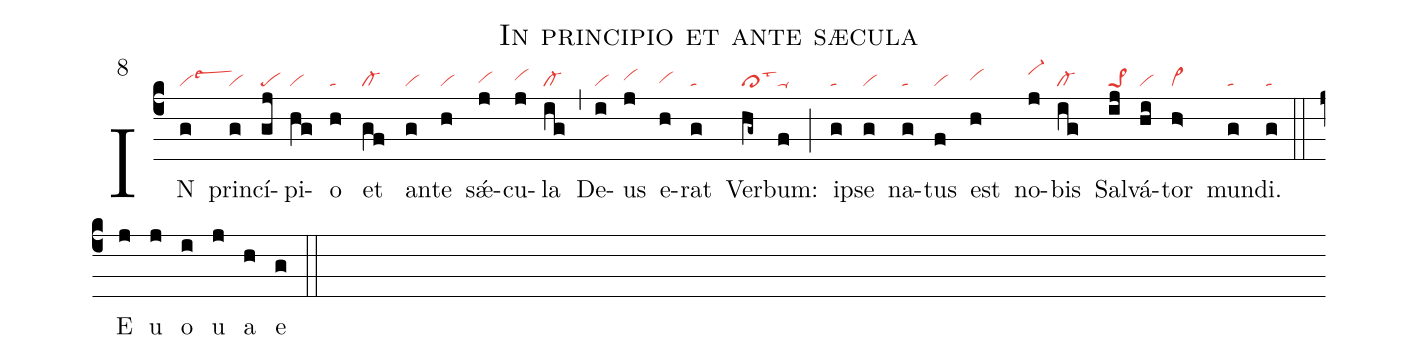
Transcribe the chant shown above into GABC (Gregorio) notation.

name: In principio et ante sæcula;
mode: 8;
nabc-lines: 1;
%%
(c4)
IN(g|vilsew3) prin(g|vi)cí(gj|pe)pi(hg|vi)o(h|ta) et(gf|cl-) an(g|vi)te(h|vi) sǽ(j|vihg)cu(j|vihh)la(ig|cl-) (,)
De(i|vi)us(j|vihh) e(h|vihg)rat(g|ta) Ver(hg~|cl>lst3)bum:(f|ta-) (;)
ip(g|ta)se(g|vi) na(g|ta)tus(f|vi) est(h|vihh) no(j|vi-hj)bis(ig|cl-) Sal(ij|pe>1)vá(hi|vi)tor(h>|vi>) mun(g|ta)di.(g|ta) (::)
E(j) u(j) o(i) u(j) a(h) e(g) (::)
